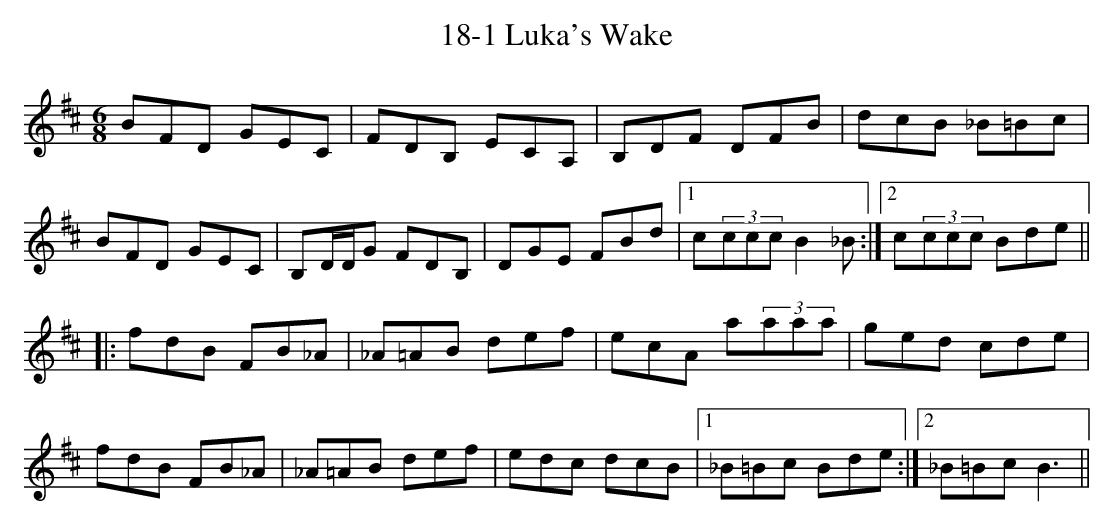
X:1
T: 18-1 Luka's Wake
M: 6/8
L: 1/8
K: Bmin
BFD GEC | FDB, ECA, | B,DF DFB | dcB _B=Bc |
BFD GEC | B,D/2D/2G FDB, | DGE FBd |[1 c(3ccc B2_B :|[2 c(3ccc Bde ||:
fdB FB_A | _A=AB def | ecA a(3aaa | ged cde |
fdB FB_A | _A=AB def | edc dcB |[1 _B=Bc Bde :|[2 _B=Bc B3 ||
